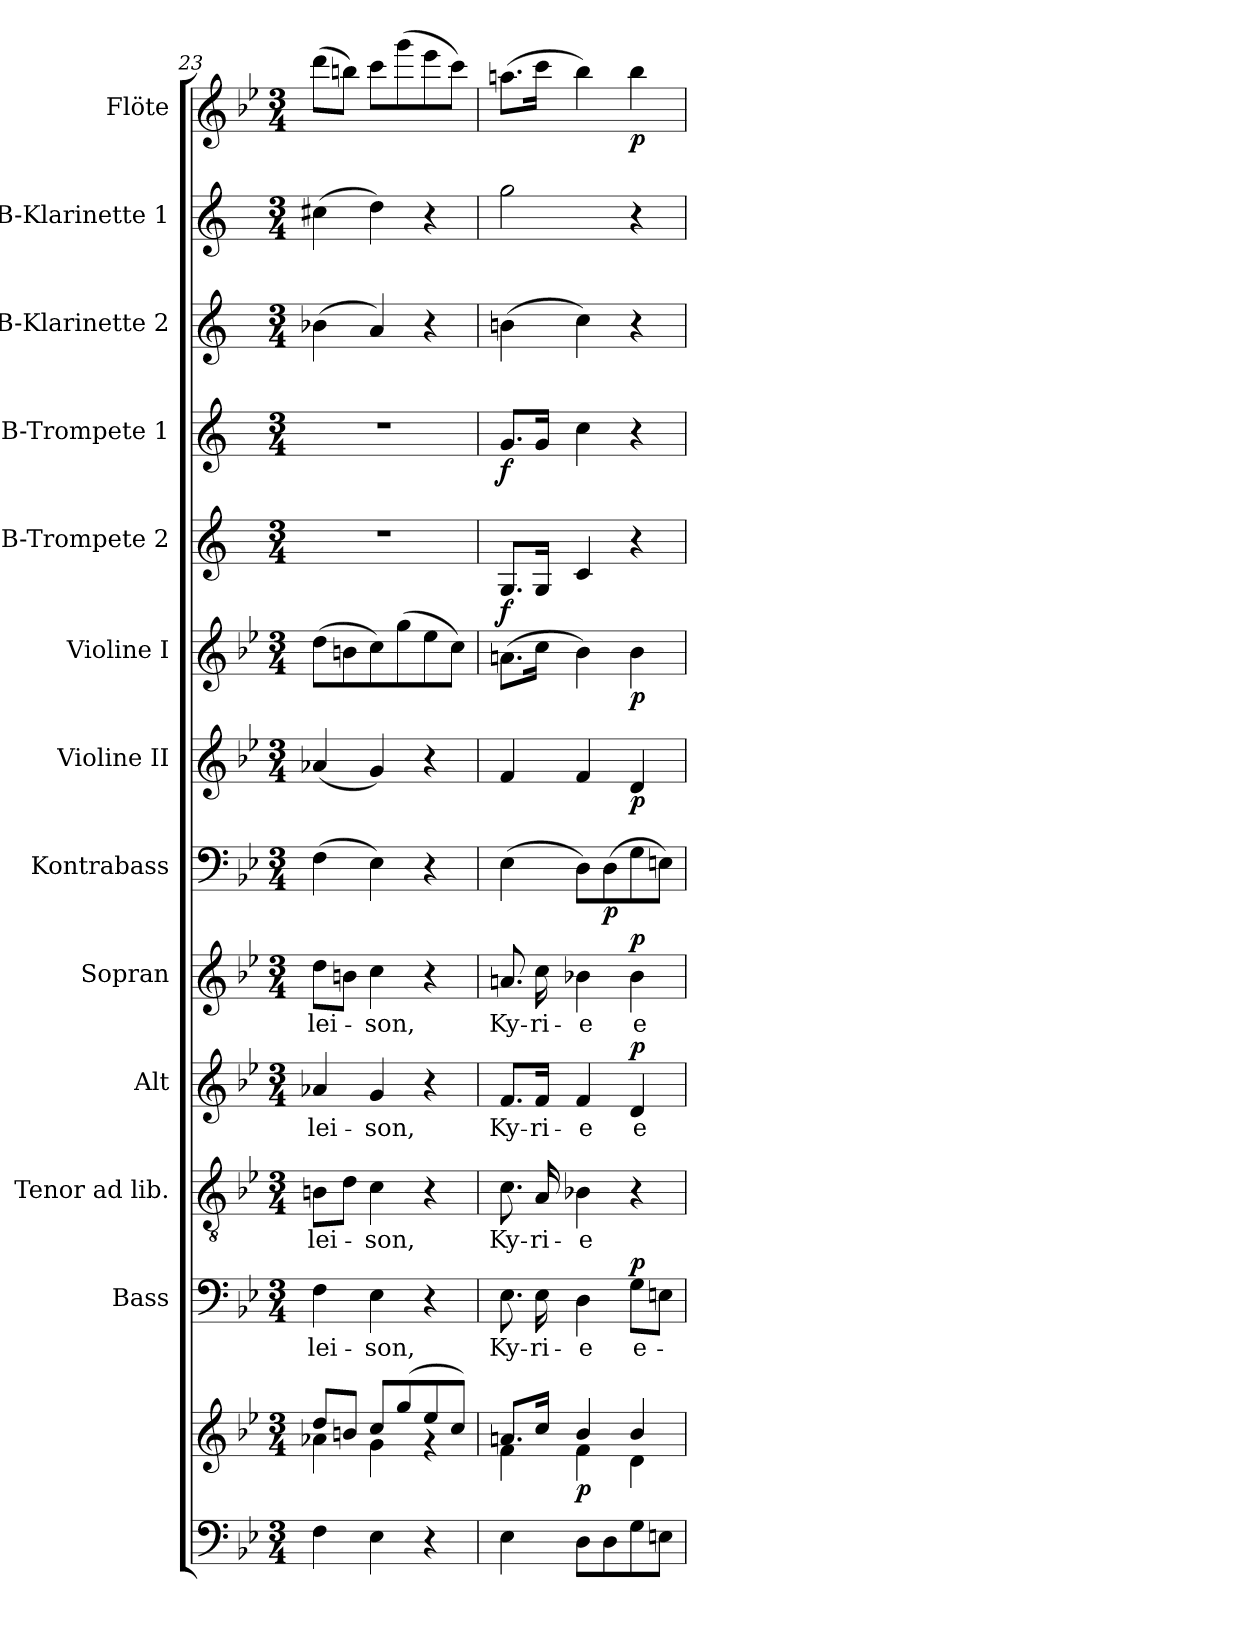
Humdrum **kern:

**kern	**kern	**dynam	**kern	**text	**dynam	**kern	**text	**kern	**text	**dynam	**kern	**text	**dynam	**kern	**dynam	**kern	**dynam	**kern	**dynam	**kern	**dynam	**kern	**dynam	**kern	**kern	**kern	**dynam
*part13	*part13	*part13	*part12	*part12	*part12	*part11	*part11	*part10	*part10	*part10	*part9	*part9	*part9	*part8	*part8	*part7	*part7	*part6	*part6	*part5	*part5	*part4	*part4	*part3	*part2	*part1	*part1
*staff14	*staff13	*staff13/14	*staff12	*staff12	*staff12	*staff11	*staff11	*staff10	*staff10	*staff10	*staff9	*staff9	*staff9	*staff8	*staff8	*staff7	*staff7	*staff6	*staff6	*staff5	*staff5	*staff4	*staff4	*staff3	*staff2	*staff1	*staff1
*	*	*	*I"Bass	*	*	*I"Tenor ad lib.	*	*I"Alt	*	*	*I"Sopran	*	*	*I"Kontrabass	*	*I"Violine II	*	*I"Violine I	*	*I"B-Trompete 2	*	*I"B-Trompete 1	*	*I"B-Klarinette 2	*I"B-Klarinette 1	*I"Flöte	*
*	*	*	*I'B.	*	*	*I'T.	*	*I'A.	*	*	*I'S.	*	*	*I'Kb.	*	*I'Vl. II	*	*I'Vl. I	*	*I'B Trp. 2	*	*I'B Trp. 1	*	*I'B Kl. 2	*I'B Kl. 1	*I'Fl.	*
*clefF4	*clefG2	*	*clefF4	*	*	*clefGv2	*	*clefG2	*	*	*clefG2	*	*	*clefF4	*	*clefG2	*	*clefG2	*	*clefG2	*	*clefG2	*	*clefG2	*clefG2	*clefG2	*
*	*	*	*	*	*	*	*	*	*	*	*	*	*	*ITrd7c12	*	*	*	*	*	*ITrd1c2	*	*ITrd1c2	*	*ITrd1c2	*ITrd1c2	*	*
*k[b-e-]	*k[b-e-]	*	*k[b-e-]	*	*	*k[b-e-]	*	*k[b-e-]	*	*	*k[b-e-]	*	*	*k[b-e-]	*	*k[b-e-]	*	*k[b-e-]	*	*k[b-e-]	*	*k[b-e-]	*	*k[b-e-]	*k[b-e-]	*k[b-e-]	*
*B-:	*B-:	*	*B-:	*	*	*B-:	*	*B-:	*	*	*B-:	*	*	*B-:	*	*B-:	*	*B-:	*	*B-:	*	*B-:	*	*B-:	*B-:	*B-:	*
*M3/4	*M3/4	*	*M3/4	*	*	*M3/4	*	*M3/4	*	*	*M3/4	*	*	*M3/4	*	*M3/4	*	*M3/4	*	*M3/4	*	*M3/4	*	*M3/4	*M3/4	*M3/4	*
=23	=23	=23	=23	=23	=23	=23	=23	=23	=23	=23	=23	=23	=23	=23	=23	=23	=23	=23	=23	=23	=23	=23	=23	=23	=23	=23	=23
*	*^	*	*	*	*	*	*	*	*	*	*	*	*	*	*	*	*	*	*	*	*	*	*	*	*	*	*
!	!	!	!	!	!LO:LY:b	!	!	!LO:LY:b	!	!LO:LY:b	!	!	!LO:LY:b	!	!	!	!	!	!	!	!	!	!	!	!	!	!	!
4F\	8dd/L	4a-X\	.	4F\	-lei-	.	8Bn\L	-lei-	4a-X/	-lei-	.	8dd\L	-lei-	.	(>4FF\	.	(<4a-X/	.	(>8dd\L	.	2.r	.	2.r	.	(>4a-X\	(>4bn\	(>8ddd\L	.
.	8bn/J	.	.	.	.	.	8d\J	.	.	.	.	8bn\J	.	.	.	.	.	.	8bn\	.	.	.	.	.	.	.	8bbn\J)	.
!	!	!	!	!	!LO:LY:b	!	!	!LO:LY:b	!	!LO:LY:b	!	!	!LO:LY:b	!	!	!	!	!	!	!	!	!	!	!	!	!	!	!
4E-\	8cc/L	4g\	.	4E-\	-son,	.	4c\	-son,	4g/	-son,	.	4cc\	-son,	.	4EE-\)	.	4g/)	.	8cc\)	.	.	.	.	.	4g/)	4cc\)	8ccc\L	.
.	(>8gg/	.	.	.	.	.	.	.	.	.	.	.	.	.	.	.	.	.	(>8gg\	.	.	.	.	.	.	.	(>8ggg\	.
4r	8ee-/	4rg	.	4r	.	.	4r	.	4r	.	.	4r	.	.	4r	.	4r	.	8ee-\	.	.	.	.	.	4r	4r	8eee-\	.
.	8cc/J)	.	.	.	.	.	.	.	.	.	.	.	.	.	.	.	.	.	8cc\J)	.	.	.	.	.	.	.	8ccc\J)	.
!!LO:PB:g=z
=24	=24	=24	=24	=24	=24	=24	=24	=24	=24	=24	=24	=24	=24	=24	=24	=24	=24	=24	=24	=24	=24	=24	=24	=24	=24	=24	=24	=24
!	!	!	!	!	!LO:LY:b	!	!	!LO:LY:b	!	!LO:LY:b	!	!	!LO:LY:b	!	!	!	!	!	!	!	!	!LO:DY:b	!	!LO:DY:b	!	!	!	!
4E-\	8.an/L	4f\	.	8.E-\	Ky-	.	8.c\	Ky-	8.f/L	Ky-	.	8.an/	Ky-	.	(>4EE-\	.	4f/	.	(>8.an\L	.	8.F/L	f	8.f/L	f	(>4an\	2ff\	(>8.aan\L	.
!	!	!	!	!	!LO:LY:b	!	!	!LO:LY:b	!	!LO:LY:b	!	!	!LO:LY:b	!	!	!	!	!	!	!	!	!	!	!	!	!	!	!
.	16cc/Jk	.	.	16E-\	-ri-	.	16A/	-ri-	16f/Jk	-ri-	.	16cc\	-ri-	.	.	.	.	.	16cc\Jk	.	16F/Jk	.	16f/Jk	.	.	.	16ccc\Jk	.
!	!	!	!LO:DY:b	!	!LO:LY:b	!	!	!LO:LY:b	!	!LO:LY:b	!	!	!LO:LY:b	!	!	!	!	!	!	!	!	!	!	!	!	!	!	!
8D\L	4b-/	4f\	p	4D\	-e	.	4B-X\	-e	4f/	-e	.	4b-X\	-e	.	8DD\L)	.	4f/	.	4b-\)	.	4B-/	.	4b-\	.	4b-\)	.	4bb-\)	.
!	!	!	!	!	!	!	!	!	!	!	!	!	!	!	!	!LO:DY:b	!	!	!	!	!	!	!	!	!	!	!	!
8D\	.	.	.	.	.	.	.	.	.	.	.	.	.	.	(>8DD\	p	.	.	.	.	.	.	.	.	.	.	.	.
!	!	!	!	!	!LO:LY:b	!LO:DY:a	!	!	!	!LO:LY:b	!LO:DY:a	!	!LO:LY:b	!LO:DY:a	!	!	!	!LO:DY:b	!	!LO:DY:b	!	!	!	!	!	!	!	!LO:DY:b
8G\	4b-/	4d\	.	8G\L	e-	p	4r	.	4d/	e-	p	4b-\	e-	p	8GG\	.	4d/	p	4b-\	p	4r	.	4r	.	4r	4r	4bb-\	p
8En\J	.	.	.	8En\J	.	.	.	.	.	.	.	.	.	.	8EEn\J)	.	.	.	.	.	.	.	.	.	.	.	.	.
*	*v	*v	*	*	*	*	*	*	*	*	*	*	*	*	*	*	*	*	*	*	*	*	*	*	*	*	*	*
=	=	=	=	=	=	=	=	=	=	=	=	=	=	=	=	=	=	=	=	=	=	=	=	=	=	=	=
*-	*-	*-	*-	*-	*-	*-	*-	*-	*-	*-	*-	*-	*-	*-	*-	*-	*-	*-	*-	*-	*-	*-	*-	*-	*-	*-	*-
